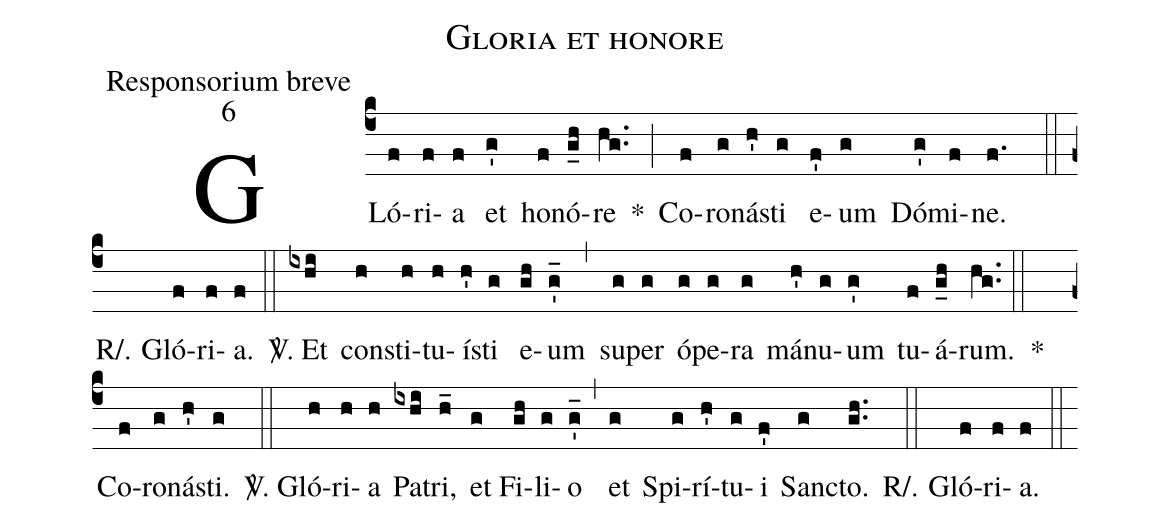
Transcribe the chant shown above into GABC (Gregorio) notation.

name:Gloria et honore;
office-part:Responsorium breve;
mode:6;
%%
(c4) GLó(f)ri(f)a(f) et(g') ho(f)nó(g_h)re(hg..) *(;) Co(f)ro(g)ná(h')sti(g) e(f')um(g) Dó(g')mi(f)ne.(f.) (::)
R/. Gló(f)ri(f)a.(f) (::)
<sp>V/</sp>. Et(ixhi) con(h)sti(h)tu(h)í(h')sti(g) e(gh)um(g'_) (,) su(g)per(g) ó(g)pe(g)ra(g) má(h')nu(g)um(g') tu(f)á(g_h)rum.(hg..) (::)
*() Co(f)ro(g)ná(h')sti.(g) (::)
<sp>V/</sp>. Gló(h)ri(h)a(h) Pa(ixhi)tri,(h_) et (g)Fi(gh)li(g)o(g'_) (,) et(g) Spi(g)rí(h')tu(g)i(f') San(g)cto.(g.h.) (::)
R/. Gló(f)ri(f)a.(f) (::)
